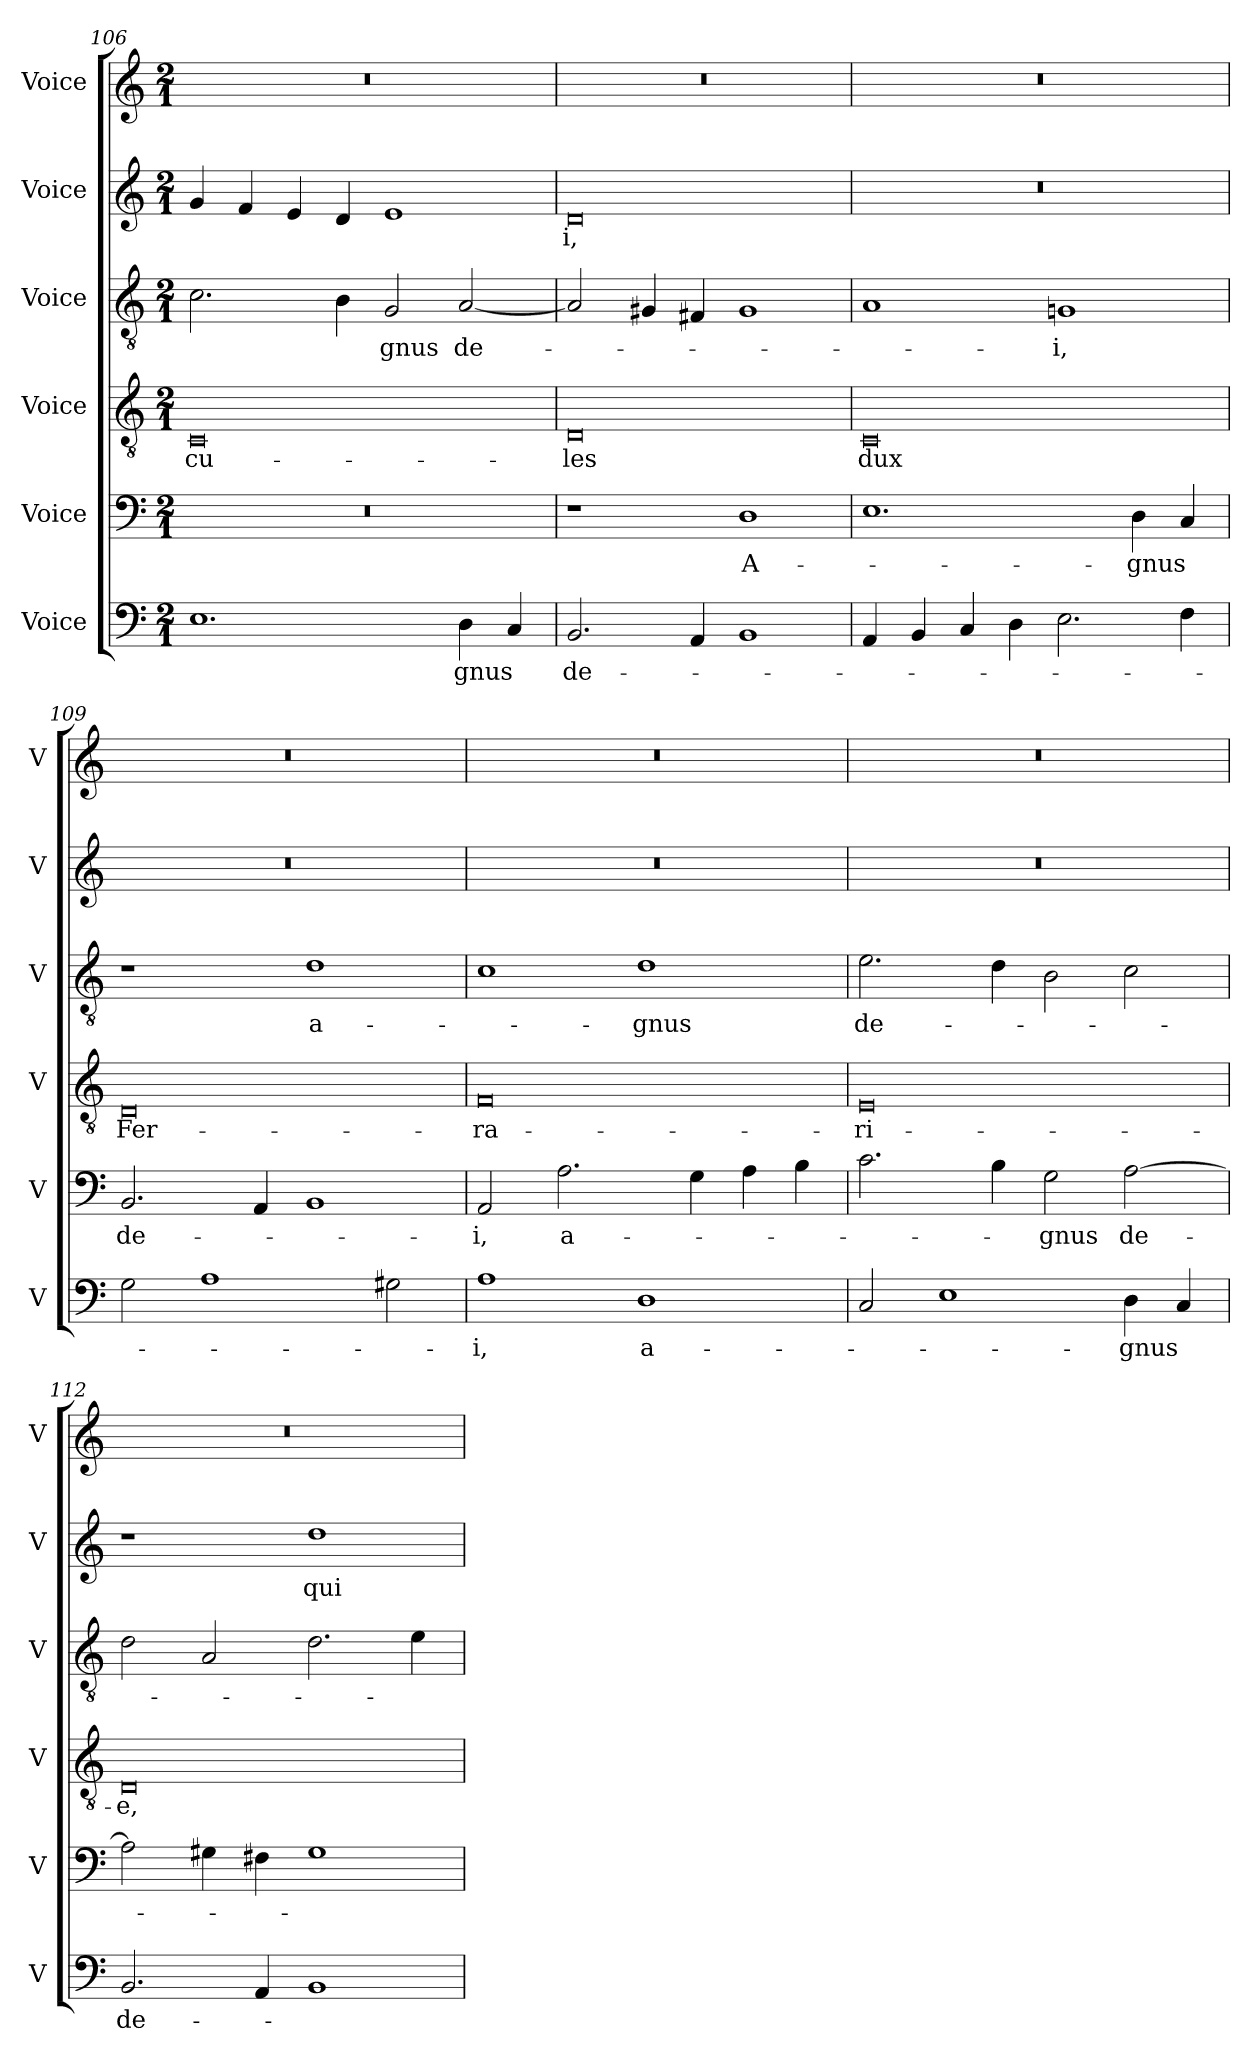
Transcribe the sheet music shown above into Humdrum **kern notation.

**kern	**text	**kern	**text	**kern	**text	**kern	**text	**kern	**text	**kern
*part6	*part6	*part5	*part5	*part4	*part4	*part3	*part3	*part2	*part2	*part1
*staff6	*staff6	*staff5	*staff5	*staff4	*staff4	*staff3	*staff3	*staff2	*staff2	*staff1
*I"Voice	*	*I"Voice	*	*I"Voice	*	*I"Voice	*	*I"Voice	*	*I"Voice
*I'V	*	*I'V	*	*I'V	*	*I'V	*	*I'V	*	*I'V
!!LO:LB:g=z
*clefF4	*	*clefF4	*	*clefGv2	*	*clefGv2	*	*clefG2	*	*clefG2
*k[]	*	*k[]	*	*k[]	*	*k[]	*	*k[]	*	*k[]
*M2/1	*	*M2/1	*	*M2/1	*	*M2/1	*	*M2/1	*	*M2/1
=106	=106	=106	=106	=106	=106	=106	=106	=106	=106	=106
!	!	!	!	!	!LO:LY:b	!	!	!	!	!
1.E	.	0r	.	0C	-cu-	2.c\	.	4g/	.	0r
.	.	.	.	.	.	.	.	4f/	.	.
.	.	.	.	.	.	.	.	4e/	.	.
.	.	.	.	.	.	4B\	.	4d/	.	.
!	!	!	!	!	!	!	!LO:LY:b	!	!	!
.	.	.	.	.	.	2G/	-gnus	1e	.	.
!	!LO:LY:b	!	!	!	!	!	!LO:LY:b	!	!	!
4D\	-gnus	.	.	.	.	[2A/	de-	.	.	.
4C/	.	.	.	.	.	.	.	.	.	.
=107	=107	=107	=107	=107	=107	=107	=107	=107	=107	=107
!	!LO:LY:b	!	!	!	!LO:LY:b	!	!	!	!LO:LY:b	!
2.BB/	de-	1r	.	0D	-les	2A/]	.	0d	-i,	0r
.	.	.	.	.	.	4G#X/	.	.	.	.
4AA/	.	.	.	.	.	4F#X/	.	.	.	.
!	!	!	!LO:LY:b	!	!	!	!	!	!	!
1BB	.	1D	A-	.	.	1G#	.	.	.	.
=108	=108	=108	=108	=108	=108	=108	=108	=108	=108	=108
!	!	!	!	!	!LO:LY:b	!	!	!	!	!
4AA/	.	1.E	.	0C	dux	1A	.	0r	.	0r
4BB/	.	.	.	.	.	.	.	.	.	.
4C/	.	.	.	.	.	.	.	.	.	.
4D\	.	.	.	.	.	.	.	.	.	.
!	!	!	!	!	!	!	!LO:LY:b	!	!	!
2.E\	.	.	.	.	.	1Gn	-i,	.	.	.
!	!	!	!LO:LY:b	!	!	!	!	!	!	!
.	.	4D\	-gnus	.	.	.	.	.	.	.
4F\	.	4C/	.	.	.	.	.	.	.	.
!!LO:PB:g=z
=109	=109	=109	=109	=109	=109	=109	=109	=109	=109	=109
!	!	!	!LO:LY:b	!	!LO:LY:b	!	!	!	!	!
2G\	.	2.BB/	de-	0D	Fer-	1r	.	0r	.	0r
1A	.	.	.	.	.	.	.	.	.	.
.	.	4AA/	.	.	.	.	.	.	.	.
!	!	!	!	!	!	!	!LO:LY:b	!	!	!
.	.	1BB	.	.	.	1d	a-	.	.	.
2G#X\	.	.	.	.	.	.	.	.	.	.
=110	=110	=110	=110	=110	=110	=110	=110	=110	=110	=110
!	!LO:LY:b	!	!LO:LY:b	!	!LO:LY:b	!	!	!	!	!
1A	-i,	2AA/	-i,	0F	-ra-	1c	.	0r	.	0r
!	!	!	!LO:LY:b	!	!	!	!	!	!	!
.	.	2.A\	a-	.	.	.	.	.	.	.
!	!LO:LY:b	!	!	!	!	!	!LO:LY:b	!	!	!
1D	a-	.	.	.	.	1d	-gnus	.	.	.
.	.	4G\	.	.	.	.	.	.	.	.
.	.	4A\	.	.	.	.	.	.	.	.
.	.	4B\	.	.	.	.	.	.	.	.
=111	=111	=111	=111	=111	=111	=111	=111	=111	=111	=111
!	!	!	!	!	!LO:LY:b	!	!LO:LY:b	!	!	!
2C/	.	2.c\	.	0E	-ri-	2.e\	de-	0r	.	0r
1E	.	.	.	.	.	.	.	.	.	.
.	.	4B\	.	.	.	4d\	.	.	.	.
!	!	!	!LO:LY:b	!	!	!	!	!	!	!
.	.	2G\	-gnus	.	.	2B\	.	.	.	.
!	!LO:LY:b	!	!LO:LY:b	!	!	!	!	!	!	!
4D\	-gnus	[2A\	de-	.	.	2c\	.	.	.	.
4C/	.	.	.	.	.	.	.	.	.	.
=112	=112	=112	=112	=112	=112	=112	=112	=112	=112	=112
!	!LO:LY:b	!	!	!	!LO:LY:b	!	!	!	!	!
2.BB/	de-	2A\]	.	0D	-e,	2d\	.	1r	.	0r
.	.	4G#X\	.	.	.	2A/	.	.	.	.
4AA/	.	4F#X\	.	.	.	.	.	.	.	.
!	!	!	!	!	!	!	!	!	!LO:LY:b	!
1BB	.	1G#	.	.	.	2.d\	.	1dd	qui	.
.	.	.	.	.	.	4e\	.	.	.	.
=	=	=	=	=	=	=	=	=	=	=
*-	*-	*-	*-	*-	*-	*-	*-	*-	*-	*-
